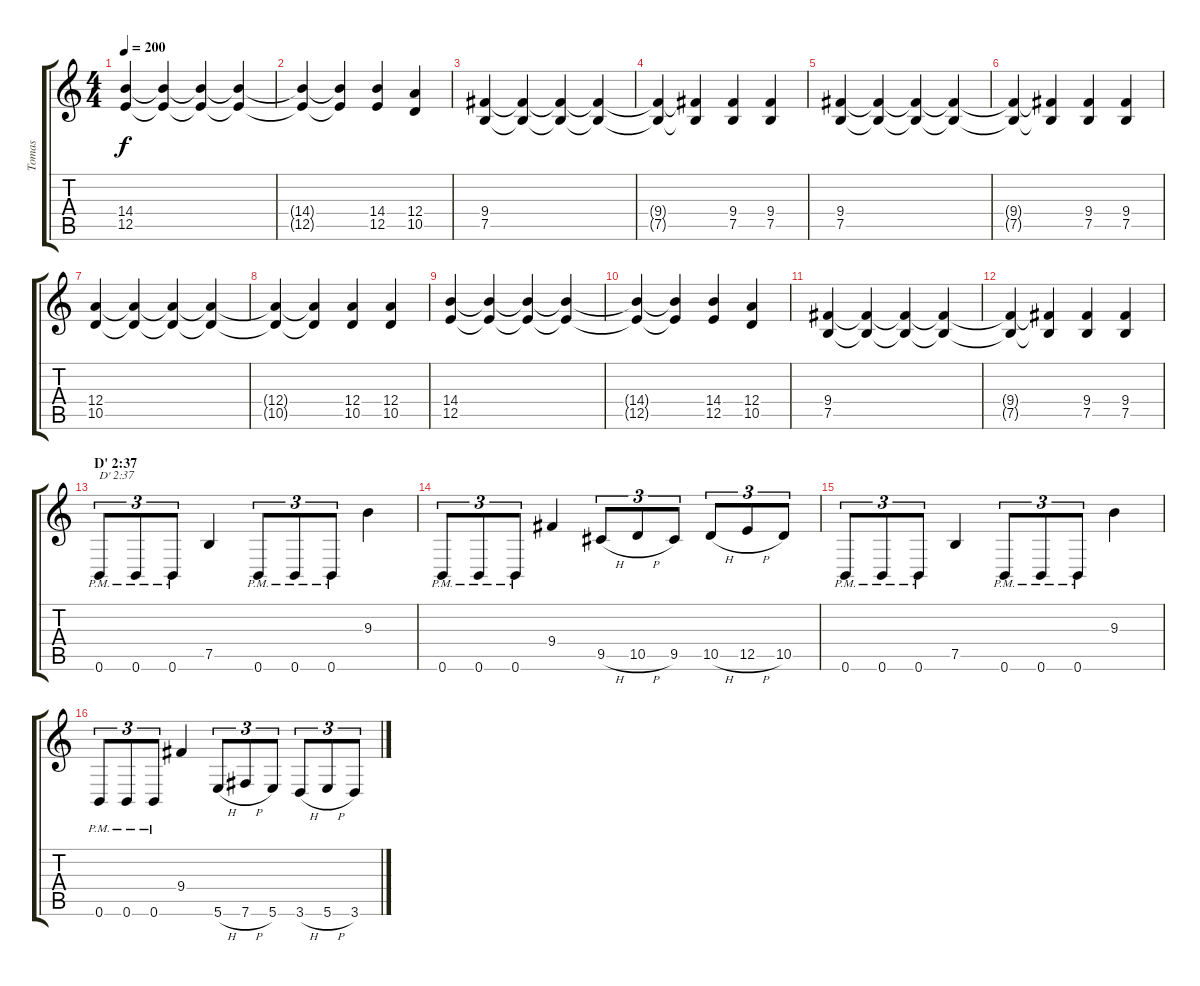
\track ("Tomas" "Tomas") {instrument distortionguitar}
\staff {score tabs}
\tuning (B3 Gb3 D3 A2 E2 B1) {hide}
\ts (4 4)
\tempo 200
\clef g2
\ks c
(14.4 12.5).4{dy f} (14.4{t} 12.5{t}).4 (14.4{t} 12.5{t}).4 (14.4{t} 12.5{t}).4 |
(14.4{t} 12.5{t}).4 (14.4{t} 12.5{t}).4 (14.4 12.5).4 (12.4 10.5).4 |
(9.4 7.5).4 (9.4{t} 7.5{t}).4 (9.4{t} 7.5{t}).4 (9.4{t} 7.5{t}).4 |
(9.4{t} 7.5{t}).4 (9.4{t} 7.5{t}).4 (9.4 7.5).4 (9.4 7.5).4 |
(9.4 7.5).4 (9.4{t} 7.5{t}).4 (9.4{t} 7.5{t}).4 (9.4{t} 7.5{t}).4 |
(9.4{t} 7.5{t}).4 (9.4{t} 7.5{t}).4 (9.4 7.5).4 (9.4 7.5).4 |
(12.4 10.5).4 (12.4{t} 10.5{t}).4 (12.4{t} 10.5{t}).4 (12.4{t} 10.5{t}).4 |
(12.4{t} 10.5{t}).4 (12.4{t} 10.5{t}).4 (12.4 10.5).4 (12.4 10.5).4 |
(14.4 12.5).4 (14.4{t} 12.5{t}).4 (14.4{t} 12.5{t}).4 (14.4{t} 12.5{t}).4 |
(14.4{t} 12.5{t}).4 (14.4{t} 12.5{t}).4 (14.4 12.5).4 (12.4 10.5).4 |
(9.4 7.5).4 (9.4{t} 7.5{t}).4 (9.4{t} 7.5{t}).4 (9.4{t} 7.5{t}).4 |
(9.4{t} 7.5{t}).4 (9.4{t} 7.5{t}).4 (9.4 7.5).4 (9.4 7.5).4 |
\section ("" "D' 2:37")
0.6{pm}.8{tu (3 2) txt "D' 2:37"} 0.6{pm}.8{tu (3 2)} 0.6{pm}.8{tu (3 2)} 7.5.4 0.6{pm}.8{tu (3 2)} 0.6{pm}.8{tu (3 2)} 0.6{pm}.8{tu (3 2)} 9.3.4 |
0.6{pm}.8{tu (3 2)} 0.6{pm}.8{tu (3 2)} 0.6{pm}.8{tu (3 2)} 9.4.4 9.5{h}.8{tu (3 2)} 10.5{h}.8{tu (3 2)} 9.5.8{tu (3 2)} 10.5{h}.8{tu (3 2)} 12.5{h}.8{tu (3 2)} 10.5.8{tu (3 2)} |
0.6{pm}.8{tu (3 2)} 0.6{pm}.8{tu (3 2)} 0.6{pm}.8{tu (3 2)} 7.5.4 0.6{pm}.8{tu (3 2)} 0.6{pm}.8{tu (3 2)} 0.6{pm}.8{tu (3 2)} 9.3.4 |
0.6{pm}.8{tu (3 2)} 0.6{pm}.8{tu (3 2)} 0.6{pm}.8{tu (3 2)} 9.4.4 5.6{h}.8{tu (3 2)} 7.6{h}.8{tu (3 2)} 5.6.8{tu (3 2)} 3.6{h}.8{tu (3 2)} 5.6{h}.8{tu (3 2)} 3.6.8{tu (3 2)}
